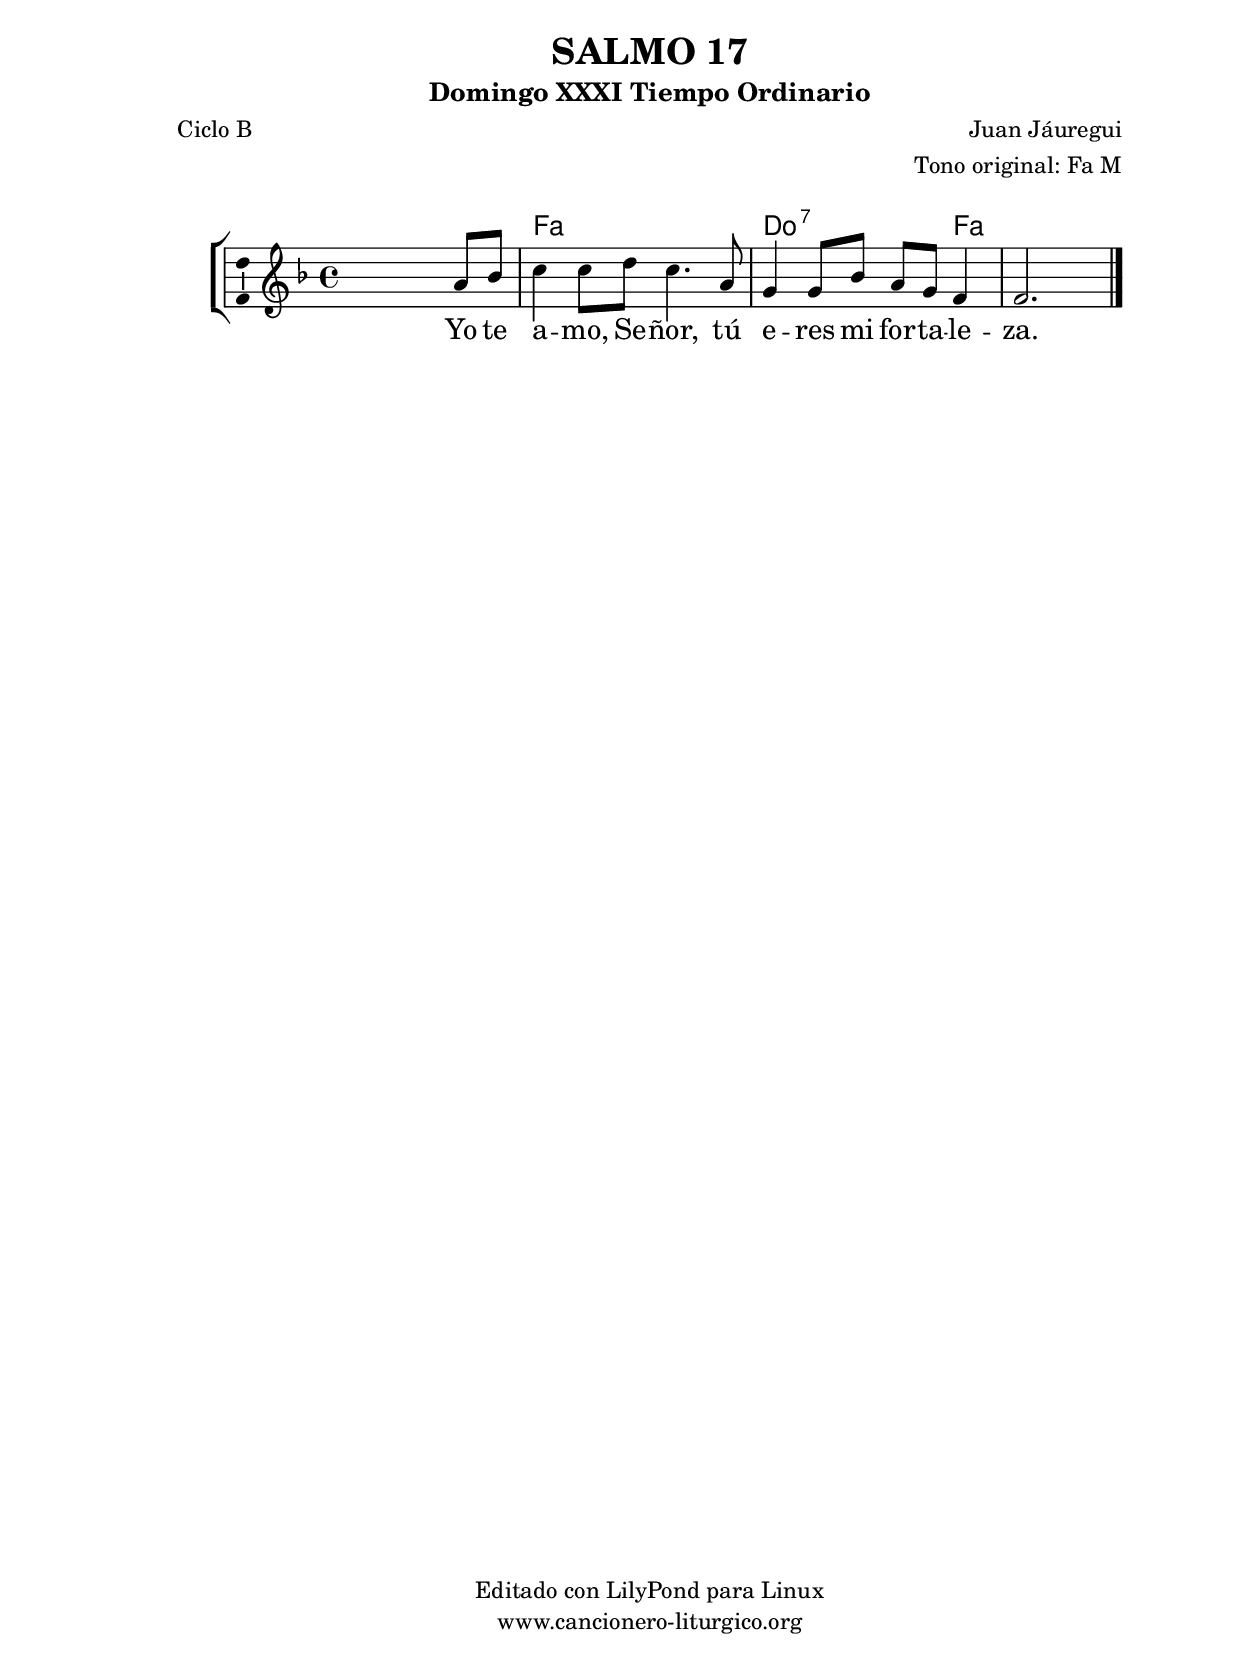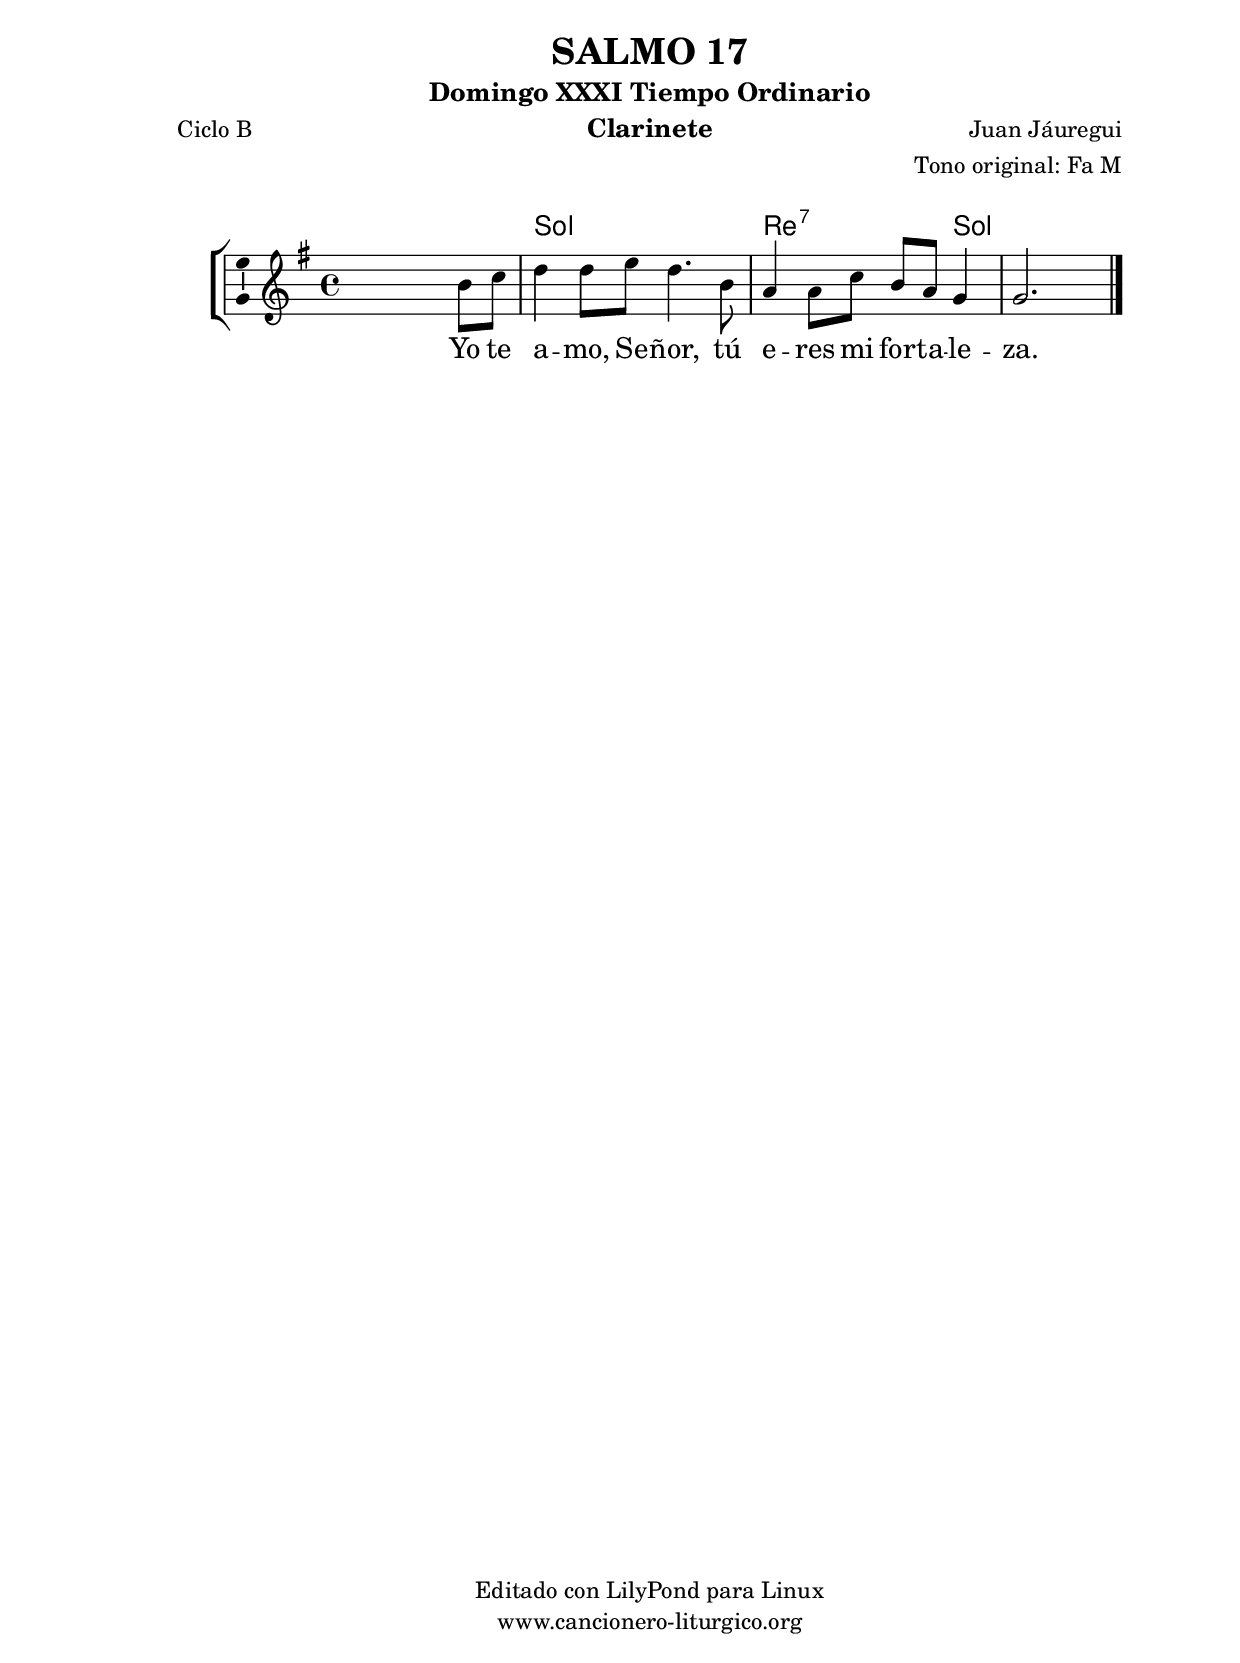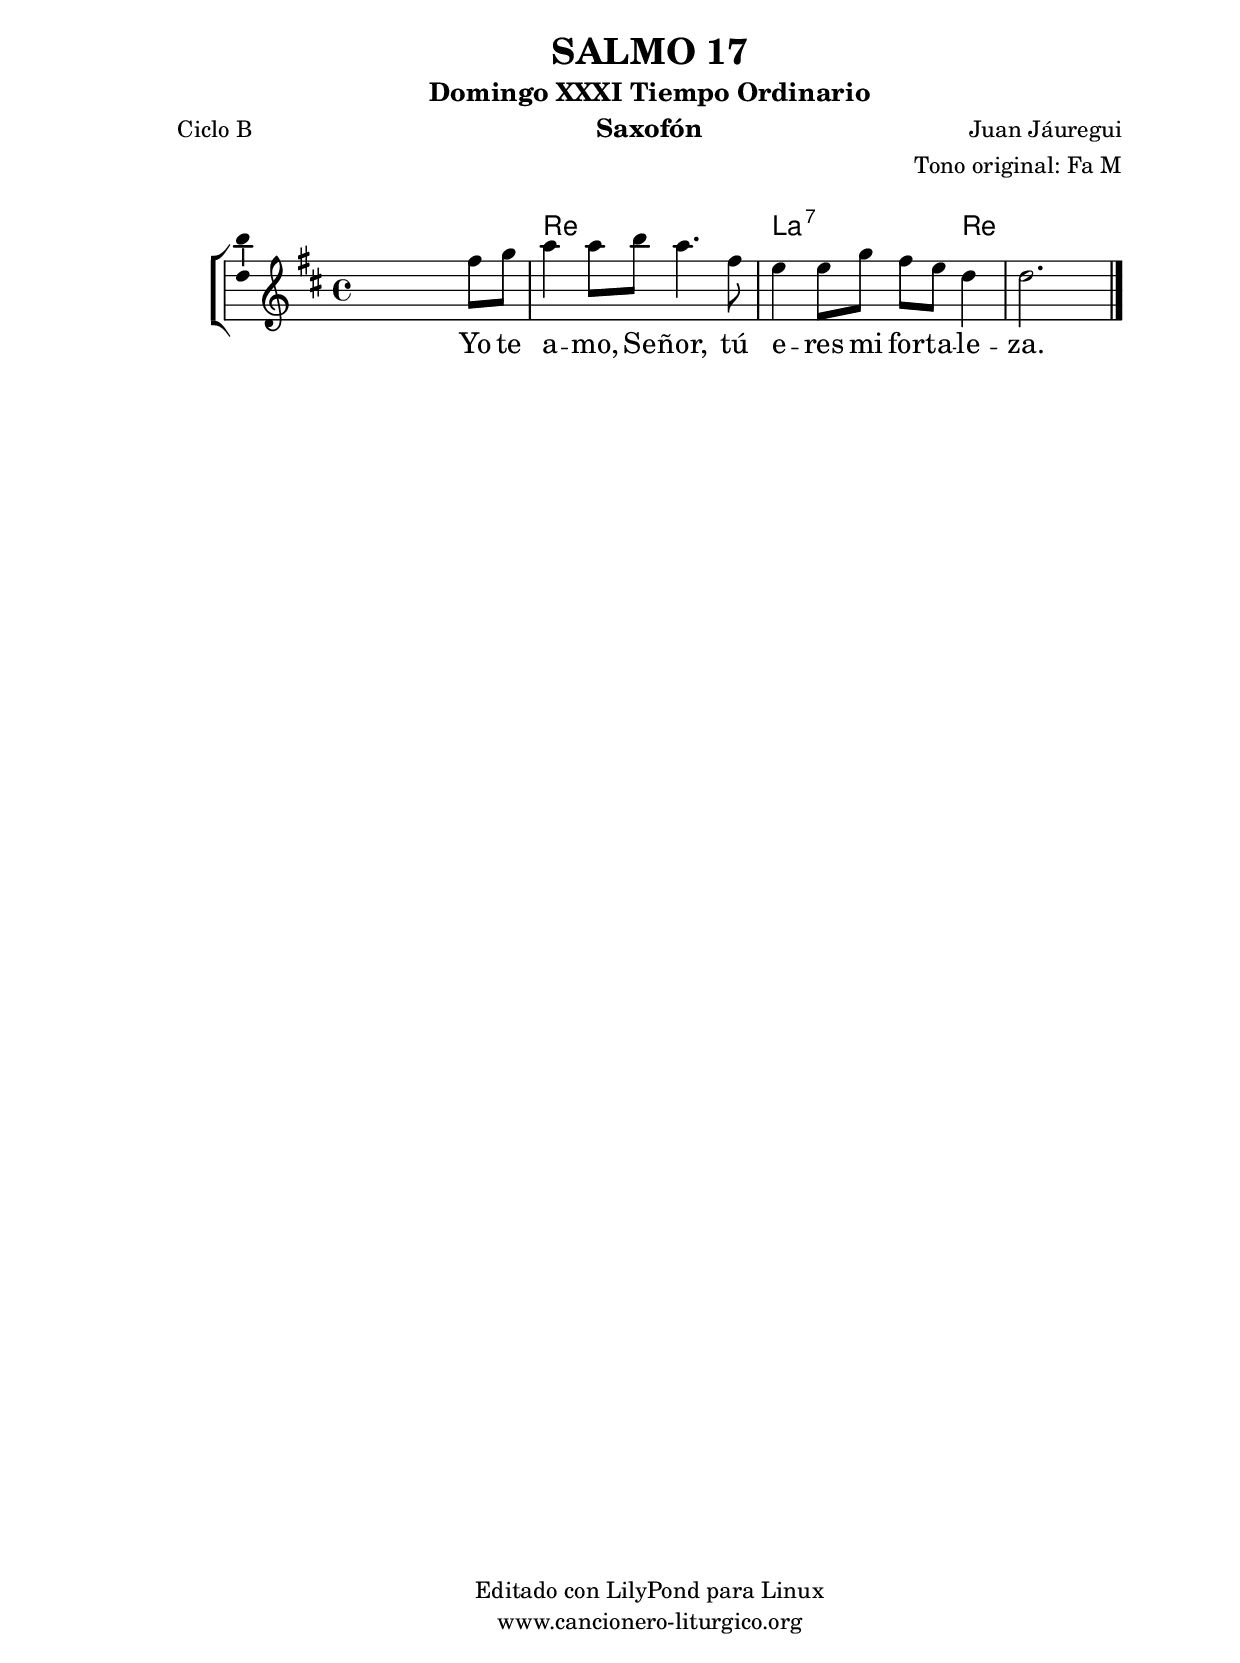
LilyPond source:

%
%para convertir .midi en .wav:
%timidity filename.midi -Ow -o finename.wav
%
%
%Para convertir de .wav a .mp3:
%lame -h -m j filename.wav
%
%
%para escuchar el midi:
%timidity nombrefichero.midi
%


%versión de lilypond para la que se ha escrito esta partitura:
\version "2.16.0"

	%Tamaño papel
	#(set-default-paper-size "a4")
	%Tamaño partitura
	#(set-global-staff-size 20)
	%No responde al pulsar sobre una nota
	#(ly:set-option 'point-and-click #f)

%parámetros del encabezamiento:
\header {
	title = "SALMO 17"
	subtitle = "Domingo XXXI Tiempo Ordinario"
	composer = "Juan Jáuregui"
	poet = "Ciclo B"
	meter = ""
	arranger = "Tono original: Fa M"
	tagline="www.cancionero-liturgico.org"
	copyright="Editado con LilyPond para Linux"
	tiempo = "Ordinario"
	usos = "Salmo"
	letra = "Yo te amo, Señor, tú eres mi fortaleza."
	}

%parámetros asociados al papel:
\paper  {
	oddHeaderMarkup = \markup {\fill-line { \on-the-fly #not-first-page \fromproperty #'header:title \on-the-fly #not-first-page \fromproperty #'header:composer }}
	evenHeaderMarkup = \markup {\fill-line { \fromproperty #'header:composer \fromproperty #'header:title }}
	#(set-paper-size "a4")
	print-page-number = ##f
	first-page-number = 1
	print-first-page-number = ##f
%	head-separation = 3.0 \cm
	top-margin = 2.0 \cm
	bottom-margin = 0.5\cm
%%%	bottom-margin = -1.0\cm
	left-margin = 3.0 \cm
	line-width = 16.0 \cm 
	indent = 8\mm
	interscoreline = 2.\mm
	between-system-space = 15\mm
%	para que las partituras no llenen la hoja:
	ragged-bottom = ##t
%	idem para la última hoja:
	ragged-last-bottom = ##f
%	para que las partituras llenen el ancho del papel:
	ragged-last = ##f
	after-title-space = 2.5 \cm
%page-count=1
%system-count=8

	%Flexible Vertical Spacing
%	markup-markup-spacing =
%	#'((basic-distance . 15) (minimum-distance . 15) (padding . 3))
	markup-system-spacing =
	#'((basic-distance . 15) (minimum-distance . 15) (padding . 3))
	system-system-spacing =
	#'((basic-distance . 15) (minimum-distance . 15) (padding . 3))
	score-system-spacing =
	#'((basic-distance . 15) (minimum-distance . 15) (padding . 5))
%	top-system-spacing = % header
%	#'((basic-distance . 8) (minimum-distance . 0) (padding . 3))
%	top-markup-spacing =
%	#'((basic-distance . 20) (minimum-distance . 20) (padding . 3))
	last-bottom-spacing = % footer
	#'((basic-distance . 5) (minimum-distance . 5) (padding . 3))
%	score-markup-spacing =
%	#'((basic-distance . 16) (minimum-distance . 13) (padding . 3))

	}


%parámetros que afectan a toda la partitura:
global =  {
	%clave de sol (G):
	\clef G
	%armadura:
%	\transpose ees f
	\key f \major
	\tempo 4=70
	\set Score.tempoHideNote = ##t
	}


acordes = {
	\italianChords
	\chordmode {
%	\transpose ees f
{

s1
f1 c2.:7 f4

	}
	}
}

melodia = 
%	\transpose ees f
{
	\relative c''{

\time 4/4
s2 s4 a8 bes8
c4 c8 d c4. a8
g4 g8 bes a g f4
f2. s4

	\bar "|."
	}
	}


texto = \lyricmode {
Yo te a -- mo, Se -- ñor, tú e -- res mi for -- ta -- le -- za.
	}


acordesStaff = \context ChordNames = acordesStaff <<
	\set chordChanges = ##t
	\acordes
	>>


vozStaff = \context Voice = vozStaff
\with {\consists "Ambitus_engraver"}
<<
%	\set Staff.instrumentName = ""
%	\set Staff.shortInstrumentName = ""
%	\set Staff.midiInstrument = #"clarinet"
%	\set Staff.midiInstrument = #"cello"
%	\set Staff.midiInstrument = #"flute"
	\set Staff.midiInstrument = #"electric guitar (jazz)"
%	\set Staff.midiInstrument = #"english horn"
%	\set Staff.midiInstrument = #"violin"
%	\set Staff.midiInstrument = #"glockenspiel"
	\set Staff.midiMinimumVolume = #0.7
	\set Staff.midiMaximumVolume = #0.9
	\global
	\melodia
	>>


textoStaff = \context Lyrics = textoStaff <<
	\lyricsto vozStaff \texto
	>>

\book {
	\score {
		\context ChoirStaff {
			\override StaffGroup.SystemStartBracket #'collapse-height = #1
			\override Score.SystemStartBar #'collapse-height = #1
			<<
			\acordesStaff
			\vozStaff
			\textoStaff
			>>
			}
		\layout {
	    		\context {
				\Lyrics
				\override LyricText #'font-size = #2
				}
	   		 \context {
				\Score
				%fontSize = #3
				\override StaffSymbol #'staff-space = #(magstep +3)
				%\override Beam #'thickness = #0.55
				%\override SpacingSpanner #'spacing-increment = #1.0
				%\override Slur #'height-limit = #1.5
				}
			}
		}
	\score {
		\unfoldRepeats
		\context ChoirStaff {
			<<
			\acordesStaff
			\vozStaff
			>>
			}
		\midi {
	  		\context {
	  			\Score
				tempoWholesPerMinute = #(ly:make-moment 70 4)
				}
			}
		}
	}

%Partitura para clarinete
#(define output-suffix "C")
\book {
	\header{
		instrument = "Clarinete"
		}
	\score {
		\context ChoirStaff {
			\override StaffGroup.SystemStartBracket #'collapse-height = #1
			\override Score.SystemStartBar #'collapse-height = #1
\transpose c d
			<<
			\acordesStaff
			\vozStaff
			\textoStaff
			>>
			}
		\layout {
	    		\context {
				\Lyrics
				\override LyricText #'font-size = #2
				}
	   		 \context {
				\Score
				%fontSize = #3
				\override StaffSymbol #'staff-space = #(magstep +3)
				%\override Beam #'thickness = #0.55
				%\override SpacingSpanner #'spacing-increment = #1.0
				%\override Slur #'height-limit = #1.5
				}
			}
		}
	}

%Partitura para saxofón
#(define output-suffix "S")
\book {
	\header{
		instrument = "Saxofón"
		}
	\score {
		\context ChoirStaff {
			\override StaffGroup.SystemStartBracket #'collapse-height = #1
			\override Score.SystemStartBar #'collapse-height = #1
\transpose c a
			<<
			\acordesStaff
			\vozStaff
			\textoStaff
			>>
			}
		\layout {
	    		\context {
				\Lyrics
				\override LyricText #'font-size = #2
				}
	   		 \context {
				\Score
				%fontSize = #3
				\override StaffSymbol #'staff-space = #(magstep +3)
				%\override Beam #'thickness = #0.55
				%\override SpacingSpanner #'spacing-increment = #1.0
				%\override Slur #'height-limit = #1.5
				}
			}
		}
	}

